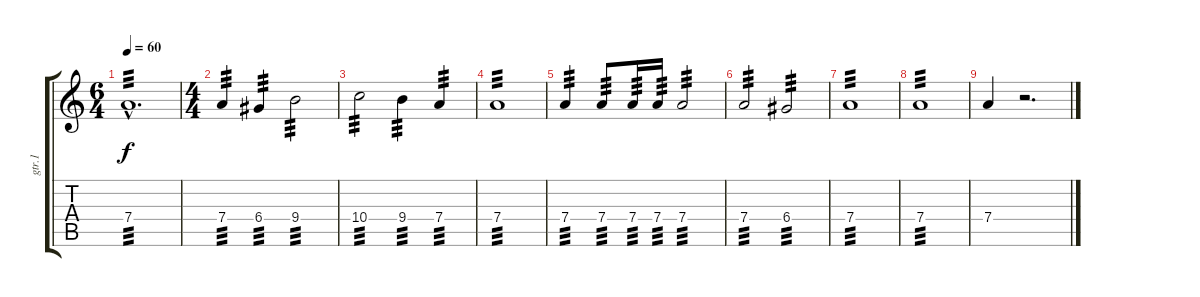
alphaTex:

\track ("gtr.1" "gtr.1") {instrument overdrivenguitar}
\staff {score tabs}
\tuning (E4 B3 G3 D3 A2 E2) {hide}
\ts (6 4)
\tempo 60
\clef g2
\ks c
7.4{hac}.1{d tp 3 dy f instrument overdrivenguitar} |
\ts (4 4)
7.4.4{tp 3} 6.4.4{tp 3} 9.4.2{tp 3} |
10.4.2{tp 3} 9.4.4{tp 3} 7.4.4{tp 3} |
7.4.1{tp 3} |
7.4.4{tp 3} 7.4.8{tp 3} 7.4.16{tp 3} 7.4.16{tp 3} 7.4.2{tp 3} |
7.4.2{tp 3} 6.4.2{tp 3} |
7.4.1{tp 3} |
7.4.1{tp 3} |
7.4.4 r.2{d}
